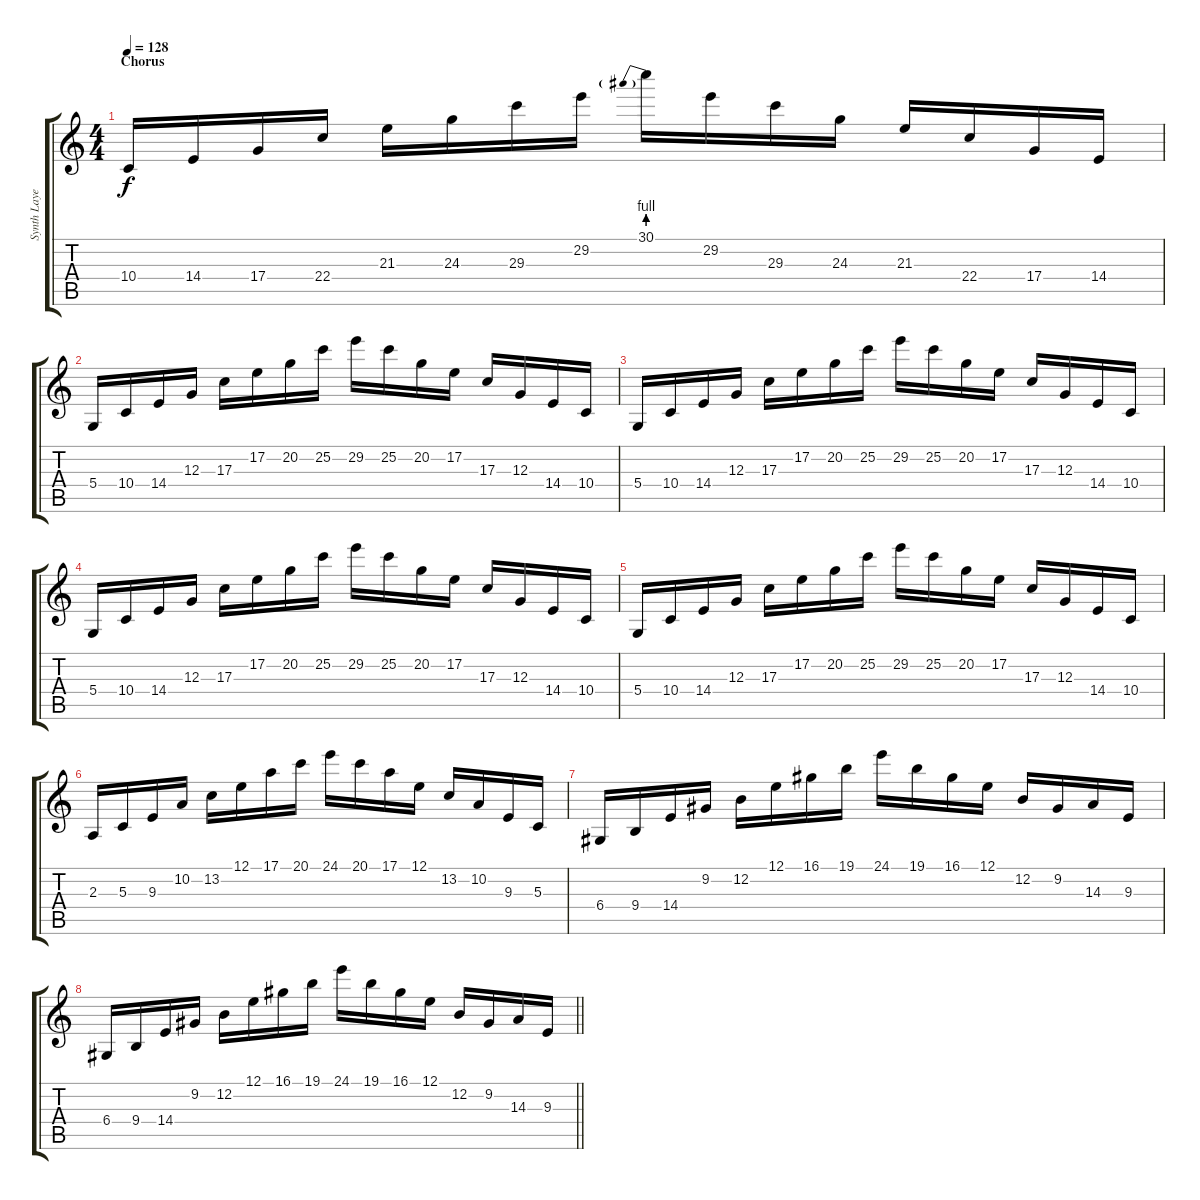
\track ("Synth Layer 2" "Synth Laye") {instrument orchestralharp}
\staff {score tabs}
\tuning (E4 B3 G3 D3 A2 E2) {hide}
\ts (4 4)
\section ("" "Chorus")
\tempo 128
\clef g2
\ks c
10.4.16{dy f} 14.4.16 17.4.16 22.4.16 21.3.16 24.3.16 29.3.16 29.2.16 30.1{be (prebend 0 4 60 4)}.16 29.2.16 29.3.16 24.3.16 21.3.16 22.4.16 17.4.16 14.4.16 |
5.4.16 10.4.16 14.4.16 12.3.16 17.3.16 17.2.16 20.2.16 25.2.16 29.2.16 25.2.16 20.2.16 17.2.16 17.3.16 12.3.16 14.4.16 10.4.16 |
5.4.16 10.4.16 14.4.16 12.3.16 17.3.16 17.2.16 20.2.16 25.2.16 29.2.16 25.2.16 20.2.16 17.2.16 17.3.16 12.3.16 14.4.16 10.4.16 |
5.4.16 10.4.16 14.4.16 12.3.16 17.3.16 17.2.16 20.2.16 25.2.16 29.2.16 25.2.16 20.2.16 17.2.16 17.3.16 12.3.16 14.4.16 10.4.16 |
5.4.16 10.4.16 14.4.16 12.3.16 17.3.16 17.2.16 20.2.16 25.2.16 29.2.16 25.2.16 20.2.16 17.2.16 17.3.16 12.3.16 14.4.16 10.4.16 |
2.3.16 5.3.16 9.3.16 10.2.16 13.2.16 12.1.16 17.1.16 20.1.16 24.1.16 20.1.16 17.1.16 12.1.16 13.2.16 10.2.16 9.3.16 5.3.16 |
6.4.16 9.4.16 14.4.16 9.2.16 12.2.16 12.1.16 16.1.16 19.1.16 24.1.16 19.1.16 16.1.16 12.1.16 12.2.16 9.2.16 14.3.16 9.3.16 |
\barLineRight lightlight
6.4.16 9.4.16 14.4.16 9.2.16 12.2.16 12.1.16 16.1.16 19.1.16 24.1.16 19.1.16 16.1.16 12.1.16 12.2.16 9.2.16 14.3.16 9.3.16
